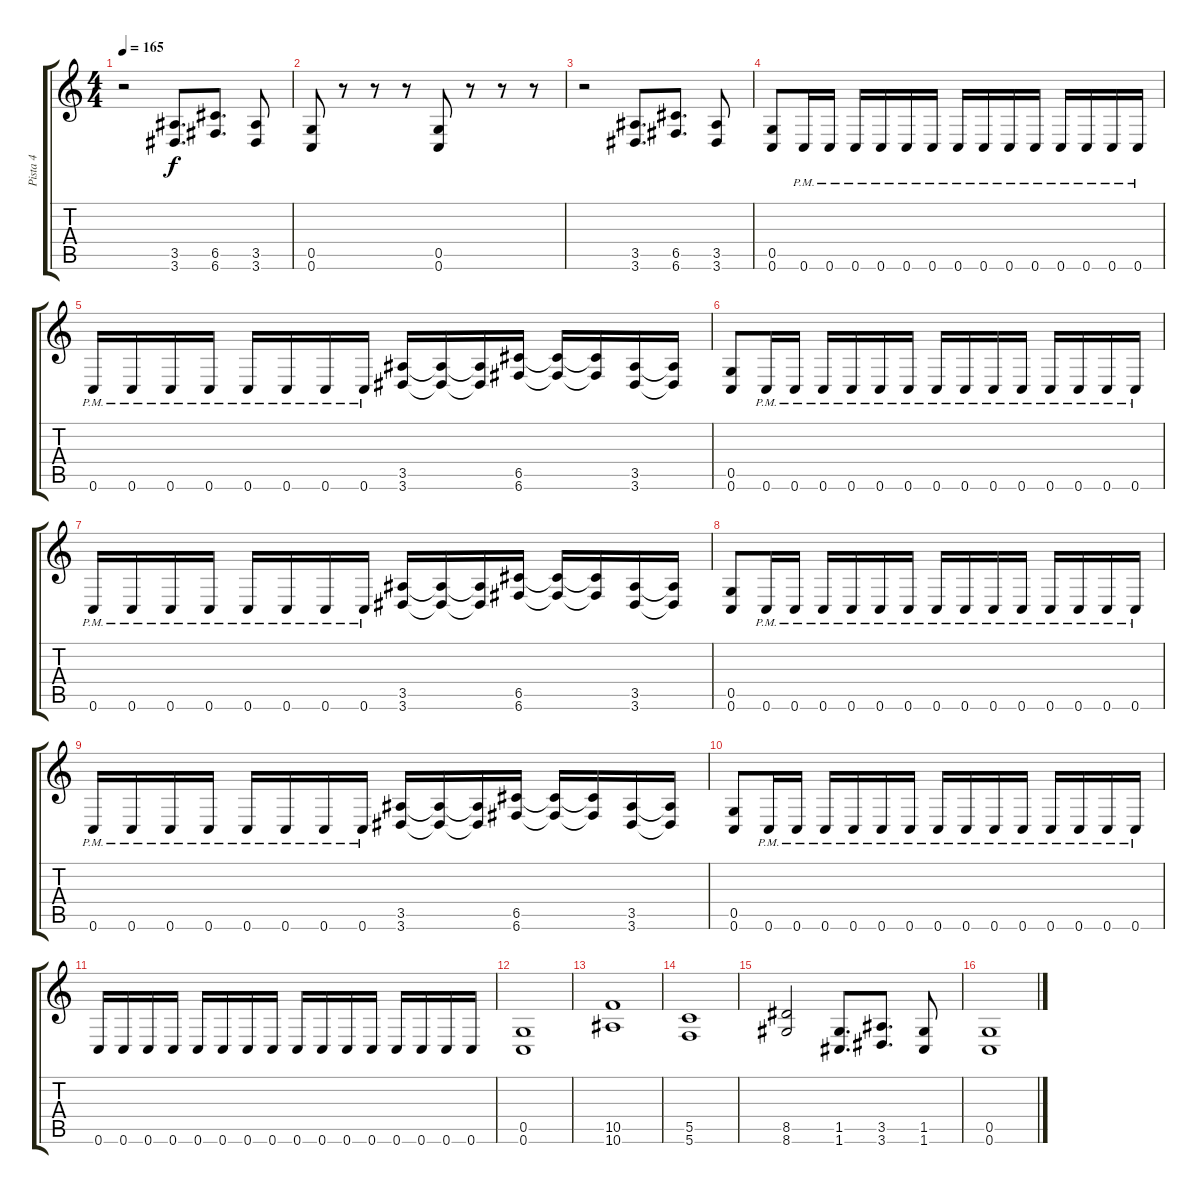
\track ("Pista 4" "Pista 4") {instrument distortionguitar}
\staff {score tabs}
\tuning (D4 A3 F3 C3 G2 C2) {hide}
\ts (4 4)
\tempo 165
\clef g2
\ks c
r.2{dy f} (3.5 3.6).8{d} (6.5 6.6).8{d} (3.5 3.6).8 |
(0.5 0.6).8 r.8 r.8 r.8 (0.5 0.6).8 r.8 r.8 r.8 |
r.2 (3.5 3.6).8{d} (6.5 6.6).8{d} (3.5 3.6).8 |
(0.5 0.6).8 0.6{pm}.16 0.6{pm}.16 0.6{pm}.16 0.6{pm}.16 0.6{pm}.16 0.6{pm}.16 0.6{pm}.16 0.6{pm}.16 0.6{pm}.16 0.6{pm}.16 0.6{pm}.16 0.6{pm}.16 0.6{pm}.16 0.6{pm}.16 |
0.6{pm}.16 0.6{pm}.16 0.6{pm}.16 0.6{pm}.16 0.6{pm}.16 0.6{pm}.16 0.6{pm}.16 0.6{pm}.16 (3.5 3.6).16 (3.5{t} 3.6{t}).16 (3.5{t} 3.6{t}).16 (6.5 6.6).16 (6.5{t} 6.6{t}).16 (6.5{t} 6.6{t}).16 (3.5 3.6).16 (3.5{t} 3.6{t}).16 |
(0.5 0.6).8 0.6{pm}.16 0.6{pm}.16 0.6{pm}.16 0.6{pm}.16 0.6{pm}.16 0.6{pm}.16 0.6{pm}.16 0.6{pm}.16 0.6{pm}.16 0.6{pm}.16 0.6{pm}.16 0.6{pm}.16 0.6{pm}.16 0.6{pm}.16 |
0.6{pm}.16 0.6{pm}.16 0.6{pm}.16 0.6{pm}.16 0.6{pm}.16 0.6{pm}.16 0.6{pm}.16 0.6{pm}.16 (3.5 3.6).16 (3.5{t} 3.6{t}).16 (3.5{t} 3.6{t}).16 (6.5 6.6).16 (6.5{t} 6.6{t}).16 (6.5{t} 6.6{t}).16 (3.5 3.6).16 (3.5{t} 3.6{t}).16 |
(0.5 0.6).8 0.6{pm}.16 0.6{pm}.16 0.6{pm}.16 0.6{pm}.16 0.6{pm}.16 0.6{pm}.16 0.6{pm}.16 0.6{pm}.16 0.6{pm}.16 0.6{pm}.16 0.6{pm}.16 0.6{pm}.16 0.6{pm}.16 0.6{pm}.16 |
0.6{pm}.16 0.6{pm}.16 0.6{pm}.16 0.6{pm}.16 0.6{pm}.16 0.6{pm}.16 0.6{pm}.16 0.6{pm}.16 (3.5 3.6).16 (3.5{t} 3.6{t}).16 (3.5{t} 3.6{t}).16 (6.5 6.6).16 (6.5{t} 6.6{t}).16 (6.5{t} 6.6{t}).16 (3.5 3.6).16 (3.5{t} 3.6{t}).16 |
(0.5 0.6).8 0.6{pm}.16 0.6{pm}.16 0.6{pm}.16 0.6{pm}.16 0.6{pm}.16 0.6{pm}.16 0.6{pm}.16 0.6{pm}.16 0.6{pm}.16 0.6{pm}.16 0.6{pm}.16 0.6{pm}.16 0.6{pm}.16 0.6{pm}.16 |
0.6.16 0.6.16 0.6.16 0.6.16 0.6.16 0.6.16 0.6.16 0.6.16 0.6.16 0.6.16 0.6.16 0.6.16 0.6.16 0.6.16 0.6.16 0.6.16 |
(0.5 0.6).1 |
(10.5 10.6).1 |
(5.5 5.6).1 |
(8.5 8.6).2 (1.5 1.6).8{d} (3.5 3.6).8{d} (1.5 1.6).8 |
(0.5 0.6).1
